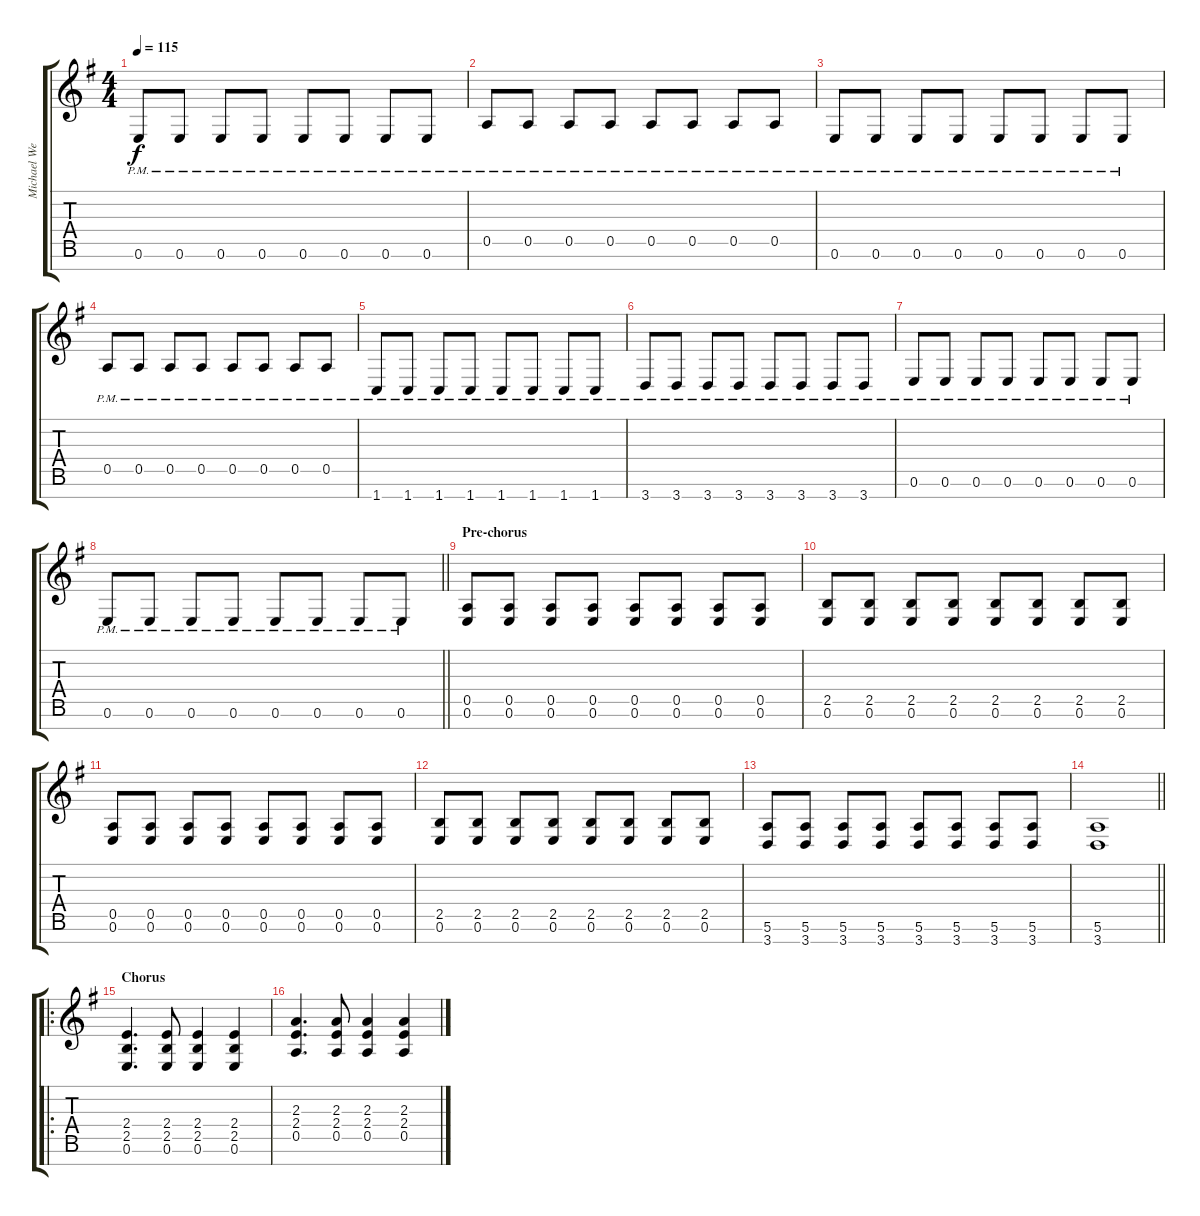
\track ("Michael Weikath" "Michael We") {instrument distortionguitar}
\staff {score tabs}
\tuning (E4 B3 G3 D3 A2 E2 B1) {hide}
\ts (4 4)
\tempo 115
\clef g2
\ks eminor
0.6{pm}.8{dy f} 0.6{pm}.8 0.6{pm}.8 0.6{pm}.8 0.6{pm}.8 0.6{pm}.8 0.6{pm}.8 0.6{pm}.8 |
0.5{pm}.8 0.5{pm}.8 0.5{pm}.8 0.5{pm}.8 0.5{pm}.8 0.5{pm}.8 0.5{pm}.8 0.5{pm}.8 |
0.6{pm}.8 0.6{pm}.8 0.6{pm}.8 0.6{pm}.8 0.6{pm}.8 0.6{pm}.8 0.6{pm}.8 0.6{pm}.8 |
0.5{pm}.8 0.5{pm}.8 0.5{pm}.8 0.5{pm}.8 0.5{pm}.8 0.5{pm}.8 0.5{pm}.8 0.5{pm}.8 |
1.7{pm}.8 1.7{pm}.8 1.7{pm}.8 1.7{pm}.8 1.7{pm}.8 1.7{pm}.8 1.7{pm}.8 1.7{pm}.8 |
3.7{pm}.8 3.7{pm}.8 3.7{pm}.8 3.7{pm}.8 3.7{pm}.8 3.7{pm}.8 3.7{pm}.8 3.7{pm}.8 |
0.6{pm}.8 0.6{pm}.8 0.6{pm}.8 0.6{pm}.8 0.6{pm}.8 0.6{pm}.8 0.6{pm}.8 0.6{pm}.8 |
\barLineRight lightlight
0.6{pm}.8 0.6{pm}.8 0.6{pm}.8 0.6{pm}.8 0.6{pm}.8 0.6{pm}.8 0.6{pm}.8 0.6{pm}.8 |
\section ("" "Pre-chorus")
(0.5 0.6).8 (0.5 0.6).8 (0.5 0.6).8 (0.5 0.6).8 (0.5 0.6).8 (0.5 0.6).8 (0.5 0.6).8 (0.5 0.6).8 |
(2.5 0.6).8 (2.5 0.6).8 (2.5 0.6).8 (2.5 0.6).8 (2.5 0.6).8 (2.5 0.6).8 (2.5 0.6).8 (2.5 0.6).8 |
(0.5 0.6).8 (0.5 0.6).8 (0.5 0.6).8 (0.5 0.6).8 (0.5 0.6).8 (0.5 0.6).8 (0.5 0.6).8 (0.5 0.6).8 |
(2.5 0.6).8 (2.5 0.6).8 (2.5 0.6).8 (2.5 0.6).8 (2.5 0.6).8 (2.5 0.6).8 (2.5 0.6).8 (2.5 0.6).8 |
(5.6 3.7).8 (5.6 3.7).8 (5.6 3.7).8 (5.6 3.7).8 (5.6 3.7).8 (5.6 3.7).8 (5.6 3.7).8 (5.6 3.7).8 |
\barLineRight lightlight
(5.6 3.7).1 |
\ro
\section ("" "Chorus")
(2.4 2.5 0.6).4{d} (2.4 2.5 0.6).8 (2.4 2.5 0.6).4 (2.4 2.5 0.6).4 |
(2.3 2.4 0.5).4{d} (2.3 2.4 0.5).8 (2.3 2.4 0.5).4 (2.3 2.4 0.5).4
